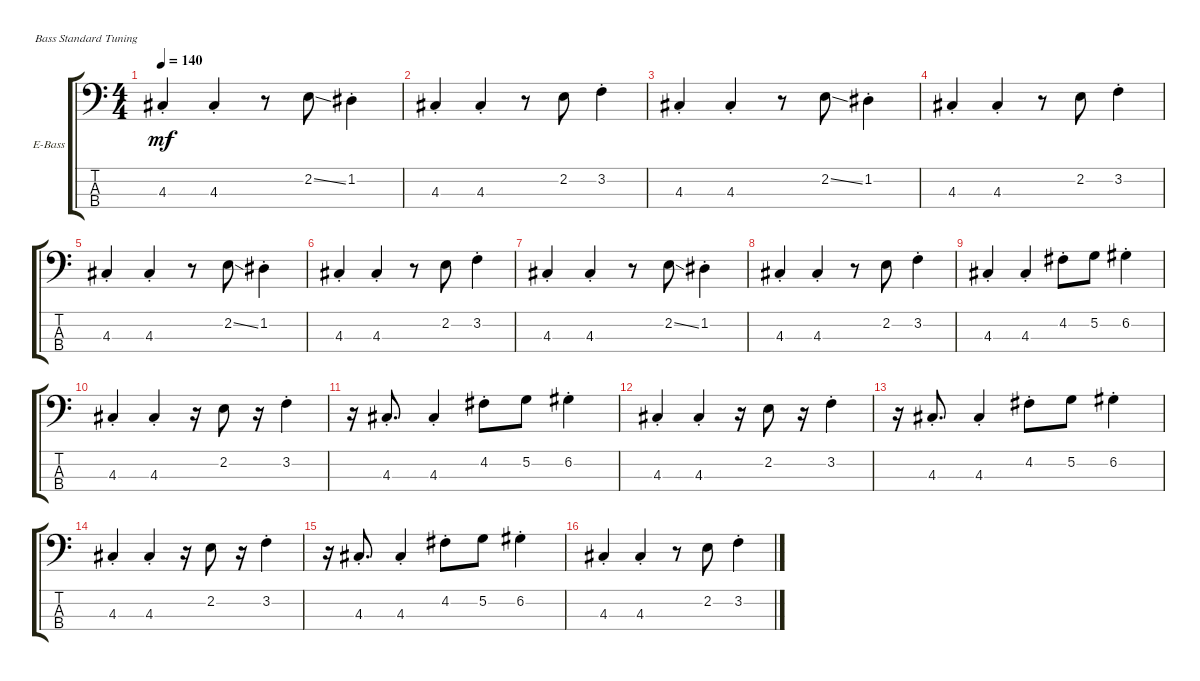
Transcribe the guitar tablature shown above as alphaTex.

\defaultSystemsLayout 4
\bracketExtendMode groupsimilarinstruments
\firstSystemTrackNameOrientation horizontal
\otherSystemsTrackNameOrientation horizontal
\track ("Electric Bass" "E-Bass") {instrument electricbassfinger}
\staff {score tabs}
\tuning (G2 D2 A1 E1)
\ts (4 4)
\tempo 140
\clef f4
\scale
0.351351
\ks c
4.3{st}.4{dy mf} 4.3{st}.4 r.8 2.2{ss}.8 1.2{st}.4 |
\scale
0.297297 4.3{st}.4 4.3{st}.4 r.8 2.2.8 3.2{st}.4 |
\scale
0.351351 4.3{st}.4 4.3{st}.4 r.8 2.2{ss}.8 1.2{st}.4 |
4.3{st}.4 4.3{st}.4 r.8 2.2.8 3.2{st}.4 |
4.3{st}.4 4.3{st}.4 r.8 2.2{ss}.8 1.2{st}.4 |
4.3{st}.4 4.3{st}.4 r.8 2.2.8 3.2{st}.4 |
4.3{st}.4 4.3{st}.4 r.8 2.2{ss}.8 1.2{st}.4 |
4.3{st}.4 4.3{st}.4 r.8 2.2.8 3.2{st}.4 |
4.3{st}.4 4.3{st}.4 4.2{st}.8 5.2.8 6.2{st}.4 |
4.3{st}.4 4.3{st}.4 r.16 2.2.8 r.16 3.2{st}.4 |
r.16 4.3{st}.8{d} 4.3{st}.4 4.2{st}.8 5.2.8 6.2{st}.4 |
4.3{st}.4 4.3{st}.4 r.16 2.2.8 r.16 3.2{st}.4 |
r.16 4.3{st}.8{d} 4.3{st}.4 4.2{st}.8 5.2.8 6.2{st}.4 |
4.3{st}.4 4.3{st}.4 r.16 2.2.8 r.16 3.2{st}.4 |
r.16 4.3{st}.8{d} 4.3{st}.4 4.2{st}.8 5.2.8 6.2{st}.4 |
4.3{st}.4 4.3{st}.4 r.8 2.2.8 3.2{st}.4
